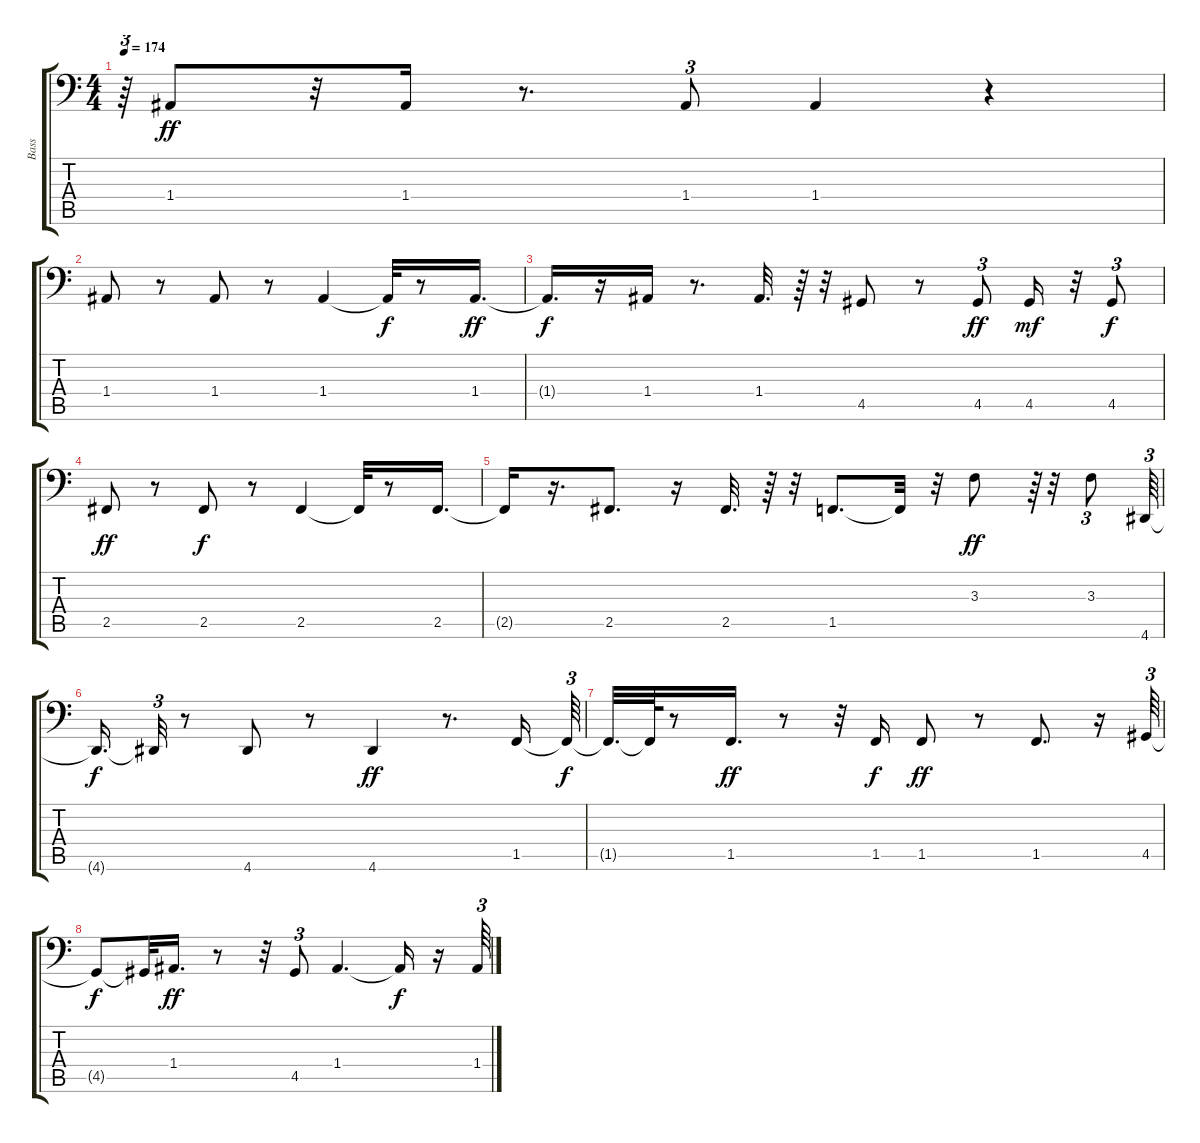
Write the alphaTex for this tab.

\track ("Bass" "Bass") {instrument electricbassfinger}
\staff {score tabs}
\tuning (C3 G2 D2 A1 E1 B0) {hide}
\ts (4 4)
\tempo 174
\clef f4
\ks c
r.64{tu (3 2) dy ff} 1.4.8 r.32 1.4.16 r.8{d} 1.4.8{tu (3 2)} 1.4.4 r.4 |
1.4.8 r.8 1.4.8 r.8 1.4.4 1.4{t}.32{dy f} r.8 1.4.16{d dy ff} |
1.4{t}.16{d dy f} r.16 1.4.16 r.8{d} 1.4.32{d} r.64 r.32 4.5.8 r.8 4.5.8{tu (3 2) dy ff} 4.5.16{dy mf} r.32 4.5.8{tu (3 2) dy f} |
2.5.8{dy ff} r.8 2.5.8{dy f} r.8 2.5.4 2.5{t}.32 r.8 2.5.16{d} |
2.5{t}.16 r.16{d} 2.5.8{d} r.16 2.5.32{d} r.64 r.32 1.5.8{d} 1.5{t}.32 r.32 3.3.8{dy ff} r.64{tu (3 2)} r.32 3.3.8{tu (3 2)} 4.6.64{tu (3 2)} |
4.6{t}.16{d dy f} 4.6{t}.32{tu (3 2)} r.8 4.6.8 r.8 4.6.4{dy ff} r.8{d} 1.5.16 1.5{t}.64{tu (3 2) dy f} |
1.5{t}.32{d} 1.5{t}.64 r.8 1.5.16{d dy ff} r.8 r.32 1.5.16{dy f} 1.5.8{dy ff} r.8 1.5.8{d} r.16 4.5.64{tu (3 2)} |
4.5{t}.8{dy f} 4.5{t}.32 1.4.16{d dy ff} r.8 r.32 4.5.8{tu (3 2)} 1.4.4{d} 1.4{t}.16{dy f} r.16 1.4.64{tu (3 2)}
